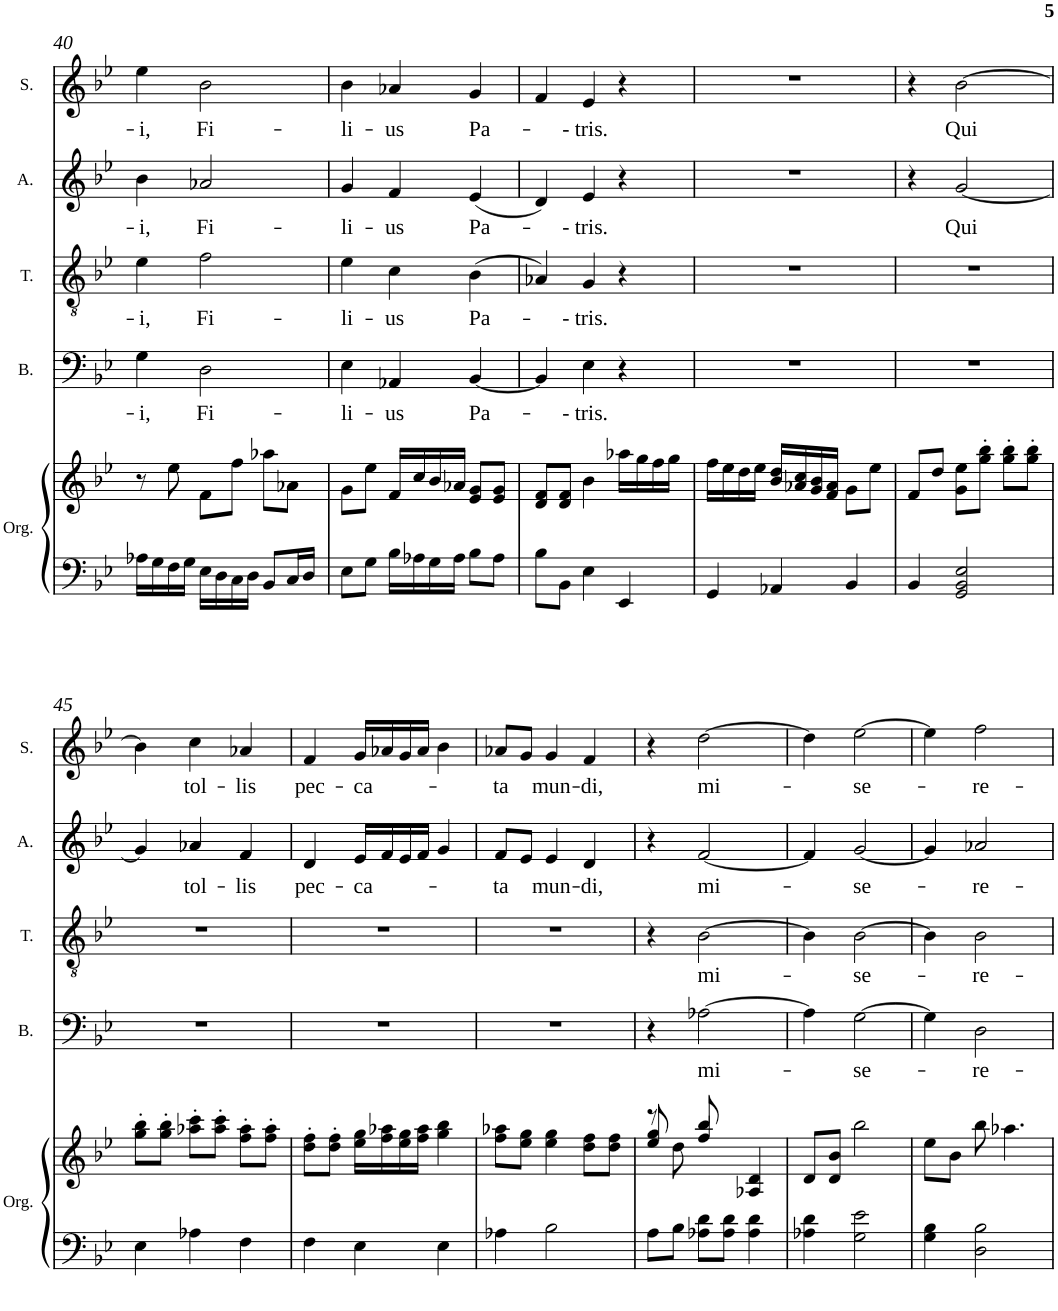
**kern	**kern	**kern	**text	**kern	**text	**kern	**text	**kern	**text
*part5	*part5	*part4	*part4	*part3	*part3	*part2	*part2	*part1	*part1
*staff6	*staff5	*staff4	*staff4	*staff3	*staff3	*staff2	*staff2	*staff1	*staff1
*I"Organ	*	*I"Bass	*	*I"Tenor	*	*I"Alto	*	*I"Soprano	*
*I'Org.	*	*I'B.	*	*I'T.	*	*I'A.	*	*I'S.	*
!!LO:PB:g=z
*clefF4	*clefG2	*clefF4	*	*clefGv2	*	*clefG2	*	*clefG2	*
*k[b-e-]	*k[b-e-]	*k[b-e-]	*	*k[b-e-]	*	*k[b-e-]	*	*k[b-e-]	*
*M3/4	*M3/4	*M3/4	*	*M3/4	*	*M3/4	*	*M3/4	*
=40	=40	=40	=40	=40	=40	=40	=40	=40	=40
!	!	!	!LO:LY:b	!	!LO:LY:b	!	!LO:LY:b	!	!LO:LY:b
16A-X\LL	8r	4G\	-i,	4e-\	-i,	4b-\	-i,	4ee-\	-i,
16G\	.	.	.	.	.	.	.	.	.
16F\	8ee-\	.	.	.	.	.	.	.	.
16G\JJ	.	.	.	.	.	.	.	.	.
!	!	!	!LO:LY:b	!	!LO:LY:b	!	!LO:LY:b	!	!LO:LY:b
16E-\LL	8f\L	2D\	Fi-	2f\	Fi-	2a-X/	Fi-	2b-\	Fi-
16D\	.	.	.	.	.	.	.	.	.
16C\	8ff\J	.	.	.	.	.	.	.	.
16D\JJ	.	.	.	.	.	.	.	.	.
8BB-/L	8aa-X\L	.	.	.	.	.	.	.	.
16C/L	8a-X\J	.	.	.	.	.	.	.	.
16D/JJ	.	.	.	.	.	.	.	.	.
=41	=41	=41	=41	=41	=41	=41	=41	=41	=41
!	!	!	!LO:LY:b	!	!LO:LY:b	!	!LO:LY:b	!	!LO:LY:b
8E-\L	8g\L	4E-\	-li-	4e-\	-li-	4g/	-li-	4b-\	-li-
8G\J	8ee-\J	.	.	.	.	.	.	.	.
!	!	!	!LO:LY:b	!	!LO:LY:b	!	!LO:LY:b	!	!LO:LY:b
16B-\LL	16f/LL	4AA-X/	-us	4c\	-us	4f/	-us	4a-X/	-us
16A-X\	16cc/	.	.	.	.	.	.	.	.
16G\	16b-/	.	.	.	.	.	.	.	.
16A-\JJ	16a-X/JJ	.	.	.	.	.	.	.	.
!	!	!	!LO:LY:b	!	!LO:LY:b	!	!LO:LY:b	!	!LO:LY:b
8B-\L	8e-/ 8g/L	[4BB-/	Pa-	(>4B-\	Pa-	(<4e-/	Pa-	4g/	Pa-
8A-\J	8e-/ 8g/J	.	.	.	.	.	.	.	.
=42	=42	=42	=42	=42	=42	=42	=42	=42	=42
8B-\L	8d/ 8f/L	4BB-/]	.	4A-X/)	.	4d/)	.	4f/	.
8BB-\J	8d/ 8f/J	.	.	.	.	.	.	.	.
!	!	!	!LO:LY:b	!	!LO:LY:b	!	!LO:LY:b	!	!LO:LY:b
4E-\	4b-\	4E-\	- tris.	4G/	- tris.	4e-/	- tris.	4e-/	- tris.
4EE-/	16aa-X\LL	4r	.	4r	.	4r	.	4r	.
.	16gg\	.	.	.	.	.	.	.	.
.	16ff\	.	.	.	.	.	.	.	.
.	16gg\JJ	.	.	.	.	.	.	.	.
=43	=43	=43	=43	=43	=43	=43	=43	=43	=43
4GG/	16ff\LL	2.r	.	2.r	.	2.r	.	2.r	.
.	16ee-\	.	.	.	.	.	.	.	.
.	16dd\	.	.	.	.	.	.	.	.
.	16ee-\JJ	.	.	.	.	.	.	.	.
4AA-X/	16b-/ 16dd/LL	.	.	.	.	.	.	.	.
.	16a-X/ 16cc/	.	.	.	.	.	.	.	.
.	16g/ 16b-/	.	.	.	.	.	.	.	.
.	16f/ 16a-/JJ	.	.	.	.	.	.	.	.
4BB-/	8g\L	.	.	.	.	.	.	.	.
.	8ee-\J	.	.	.	.	.	.	.	.
=44	=44	=44	=44	=44	=44	=44	=44	=44	=44
4BB-/	8f/L	2.r	.	2.r	.	4r	.	4r	.
.	8dd/J	.	.	.	.	.	.	.	.
!	!	!	!	!	!	!	!LO:LY:b	!	!LO:LY:b
2GG/ 2BB-/ 2E-/	8g\ 8ee-\L	.	.	.	.	[2g/	Qui	[2b-\	Qui
.	8gg\' 8bb-\'J	.	.	.	.	.	.	.	.
.	8gg\' 8bb-\'L	.	.	.	.	.	.	.	.
.	8gg\' 8bb-\'J	.	.	.	.	.	.	.	.
!!LO:LB:g=z
=45	=45	=45	=45	=45	=45	=45	=45	=45	=45
4E-\	8gg\' 8bb-\'L	2.r	.	2.r	.	4g/]	.	4b-\]	.
.	8gg\' 8bb-\'J	.	.	.	.	.	.	.	.
!	!	!	!	!	!	!	!LO:LY:b	!	!LO:LY:b
4A-X\	8aa-X\' 8ccc\'L	.	.	.	.	4a-X/	tol-	4cc\	tol-
.	8aa-\' 8ccc\'J	.	.	.	.	.	.	.	.
!	!	!	!	!	!	!	!LO:LY:b	!	!LO:LY:b
4F\	8ff\' 8aa-\'L	.	.	.	.	4f/	-lis	4a-X/	-lis
.	8ff\' 8aa-\'J	.	.	.	.	.	.	.	.
=46	=46	=46	=46	=46	=46	=46	=46	=46	=46
!	!	!	!	!	!	!	!LO:LY:b	!	!LO:LY:b
4F\	8dd\' 8ff\'L	2.r	.	2.r	.	4d/	pec-	4f/	pec-
.	8dd\' 8ff\'J	.	.	.	.	.	.	.	.
!	!	!	!	!	!	!	!LO:LY:b	!	!LO:LY:b
4E-\	16ee-\ 16gg\LL	.	.	.	.	16e-/LL	-ca-	16g/LL	-ca-
.	16ff\ 16aa-X\	.	.	.	.	16f/	.	16a-X/	.
.	16ee-\ 16gg\	.	.	.	.	16e-/	.	16g/	.
.	16ff\ 16aa-\JJ	.	.	.	.	16f/JJ	.	16a-/JJ	.
4E-\	4gg\ 4bb-\	.	.	.	.	4g/	.	4b-\	.
=47	=47	=47	=47	=47	=47	=47	=47	=47	=47
!	!	!	!	!	!	!	!LO:LY:b	!	!LO:LY:b
4A-X\	8ff\ 8aa-X\L	2.r	.	2.r	.	8f/L	-ta	8a-X/L	-ta
.	8ee-\ 8gg\J	.	.	.	.	8e-/J	.	8g/J	.
!	!	!	!	!	!	!	!LO:LY:b	!	!LO:LY:b
2B-\	4ee-\ 4gg\	.	.	.	.	4e-/	mun-	4g/	mun-
!	!	!	!	!	!	!	!LO:LY:b	!	!LO:LY:b
.	8dd\ 8ff\L	.	.	.	.	4d/	-di,	4f/	-di,
.	8dd\ 8ff\J	.	.	.	.	.	.	.	.
=48	=48	=48	=48	=48	=48	=48	=48	=48	=48
*	*^	*	*	*	*	*	*	*	*
8A\L	8r	8ee-/ 8gg/	4r	.	4r	.	4r	.	4r	.
8B-\J	8dd\	8ryy	.	.	.	.	.	.	.	.
!	!	!	!	!LO:LY:b	!	!LO:LY:b	!	!LO:LY:b	!	!LO:LY:b
8A-X\ 8d\L	4ff/	8bb-/	[2A-X\	mi-	[2B-\	mi-	[2f/	mi-	[2dd\	mi-
8A-\ 8d\J	.	4.ryy	.	.	.	.	.	.	.	.
4A-\ 4d\	4A-X/ 4d/	.	.	.	.	.	.	.	.	.
*	*v	*v	*	*	*	*	*	*	*	*
=49	=49	=49	=49	=49	=49	=49	=49	=49	=49
4A-X\ 4d\	8d/L	4A-\]	.	4B-\]	.	4f/]	.	4dd\]	.
.	8d/ 8b-/J	.	.	.	.	.	.	.	.
!	!	!	!LO:LY:b	!	!LO:LY:b	!	!LO:LY:b	!	!LO:LY:b
2G\ 2e-\	2bb-\	[2G\	-se-	[2B-\	-se-	[2g/	-se-	[2ee-\	-se-
=50	=50	=50	=50	=50	=50	=50	=50	=50	=50
4G\ 4B-\	8ee-\L	4G\]	.	4B-\]	.	4g/]	.	4ee-\]	.
.	8b-\J	.	.	.	.	.	.	.	.
!	!	!	!LO:LY:b	!	!LO:LY:b	!	!LO:LY:b	!	!LO:LY:b
2D\ 2B-\	8bb-\	2D\	-re-	2B-\	-re-	2a-X/	-re-	2ff\	-re-
.	4.aa-X\	.	.	.	.	.	.	.	.
=	=	=	=	=	=	=	=	=	=
*-	*-	*-	*-	*-	*-	*-	*-	*-	*-
